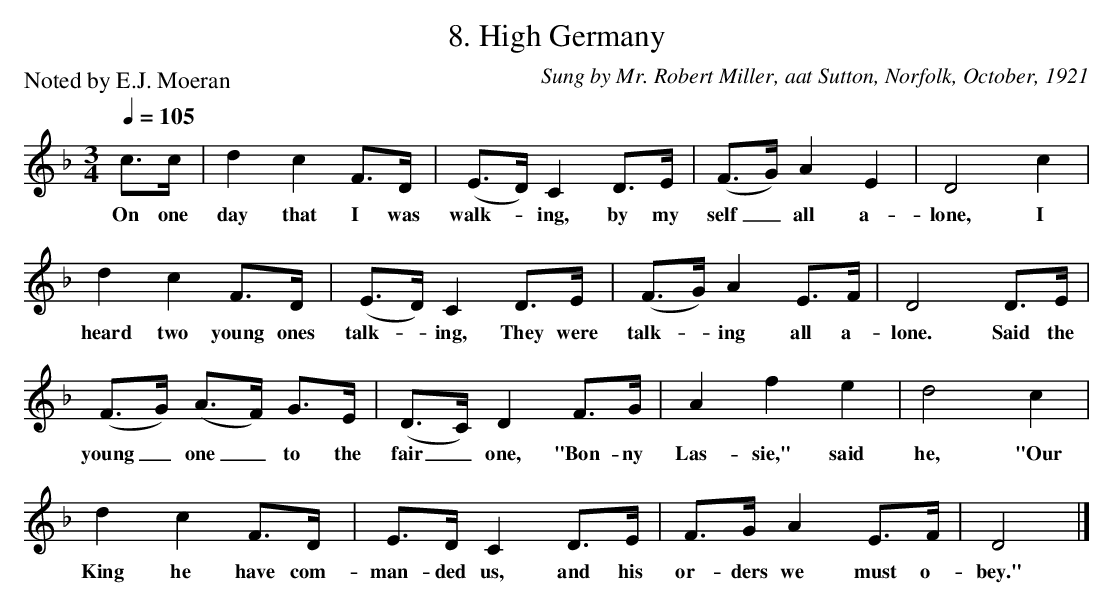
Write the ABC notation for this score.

X:1
T:8. High Germany
C:Sung by Mr. Robert Miller, aat Sutton, Norfolk, October, 1921
P:Noted by E.J. Moeran
L:1/8
Q:1/4=105
M:3/4
K:Dm
c>c | d2 c2 F>D | (E>D) C2 D>E | (F>G) A2 E2 | D4 c2 |$ d2 c2 F>D | (E>D) C2 D>E | (F>G) A2 E>F |
w: On one|day that I was|walk- * ing, by my|self _ all a-|lone, I|heard two young ones|talk- * ing, They were|talk- * ing all a-|
D4 D>E |$ (F>G) (A>F) G>E | (D>C) D2 F>G | A2 f2 e2 | d4 c2 |$ d2 c2 F>D | E>D C2 D>E |
w: lone. Said the|young _ one _ to the|fair _ one, "Bon- ny|Las- sie," said|he, "Our|King he have com-|man- ded us, and his|
F>G A2 E>F | D4 |]
w: or- ders we must o-|bey."|
